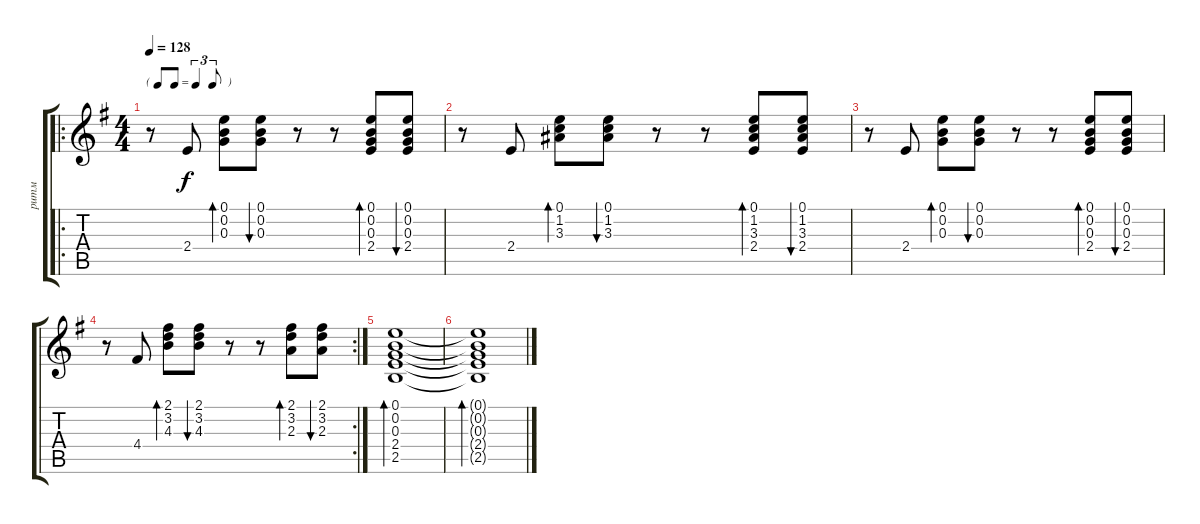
\track ("ритм" "ритм") {instrument acousticguitarsteel}
\staff {score tabs}
\tuning (E4 B3 G3 D3 A2 E2) {hide}
\ro
\ts (4 4)
\tf triplet8th
\tempo 128
\clef g2
\ks eminor
r.8{dy f} 2.4.8 (0.1 0.2 0.3).8{bd 60} (0.1 0.2 0.3).8{bu 60} r.8 r.8 (0.1 0.2 0.3 2.4).8{bd 60} (0.1 0.2 0.3 2.4).8{bu 60} |
r.8 2.4.8 (0.1 1.2 3.3).8{bd 60} (0.1 1.2 3.3).8{bu 60} r.8 r.8 (0.1 1.2 3.3 2.4).8{bd 60} (0.1 1.2 3.3 2.4).8{bu 60} |
r.8 2.4.8 (0.1 0.2 0.3).8{bd 60} (0.1 0.2 0.3).8{bu 60} r.8 r.8 (0.1 0.2 0.3 2.4).8{bd 60} (0.1 0.2 0.3 2.4).8{bu 60} |
\rc 2
r.8 4.4.8 (2.1 3.2 4.3).8{bd 60} (2.1 3.2 4.3).8{bu 60} r.8 r.8 (2.1 3.2 2.3).8{bd 60} (2.1 3.2 2.3).8{bu 60} |
(0.1 0.2 0.3 2.4 2.5).1{bd 60} |
(0.1{t} 0.2{t} 0.3{t} 2.4{t} 2.5{t}).1{bd 60}
